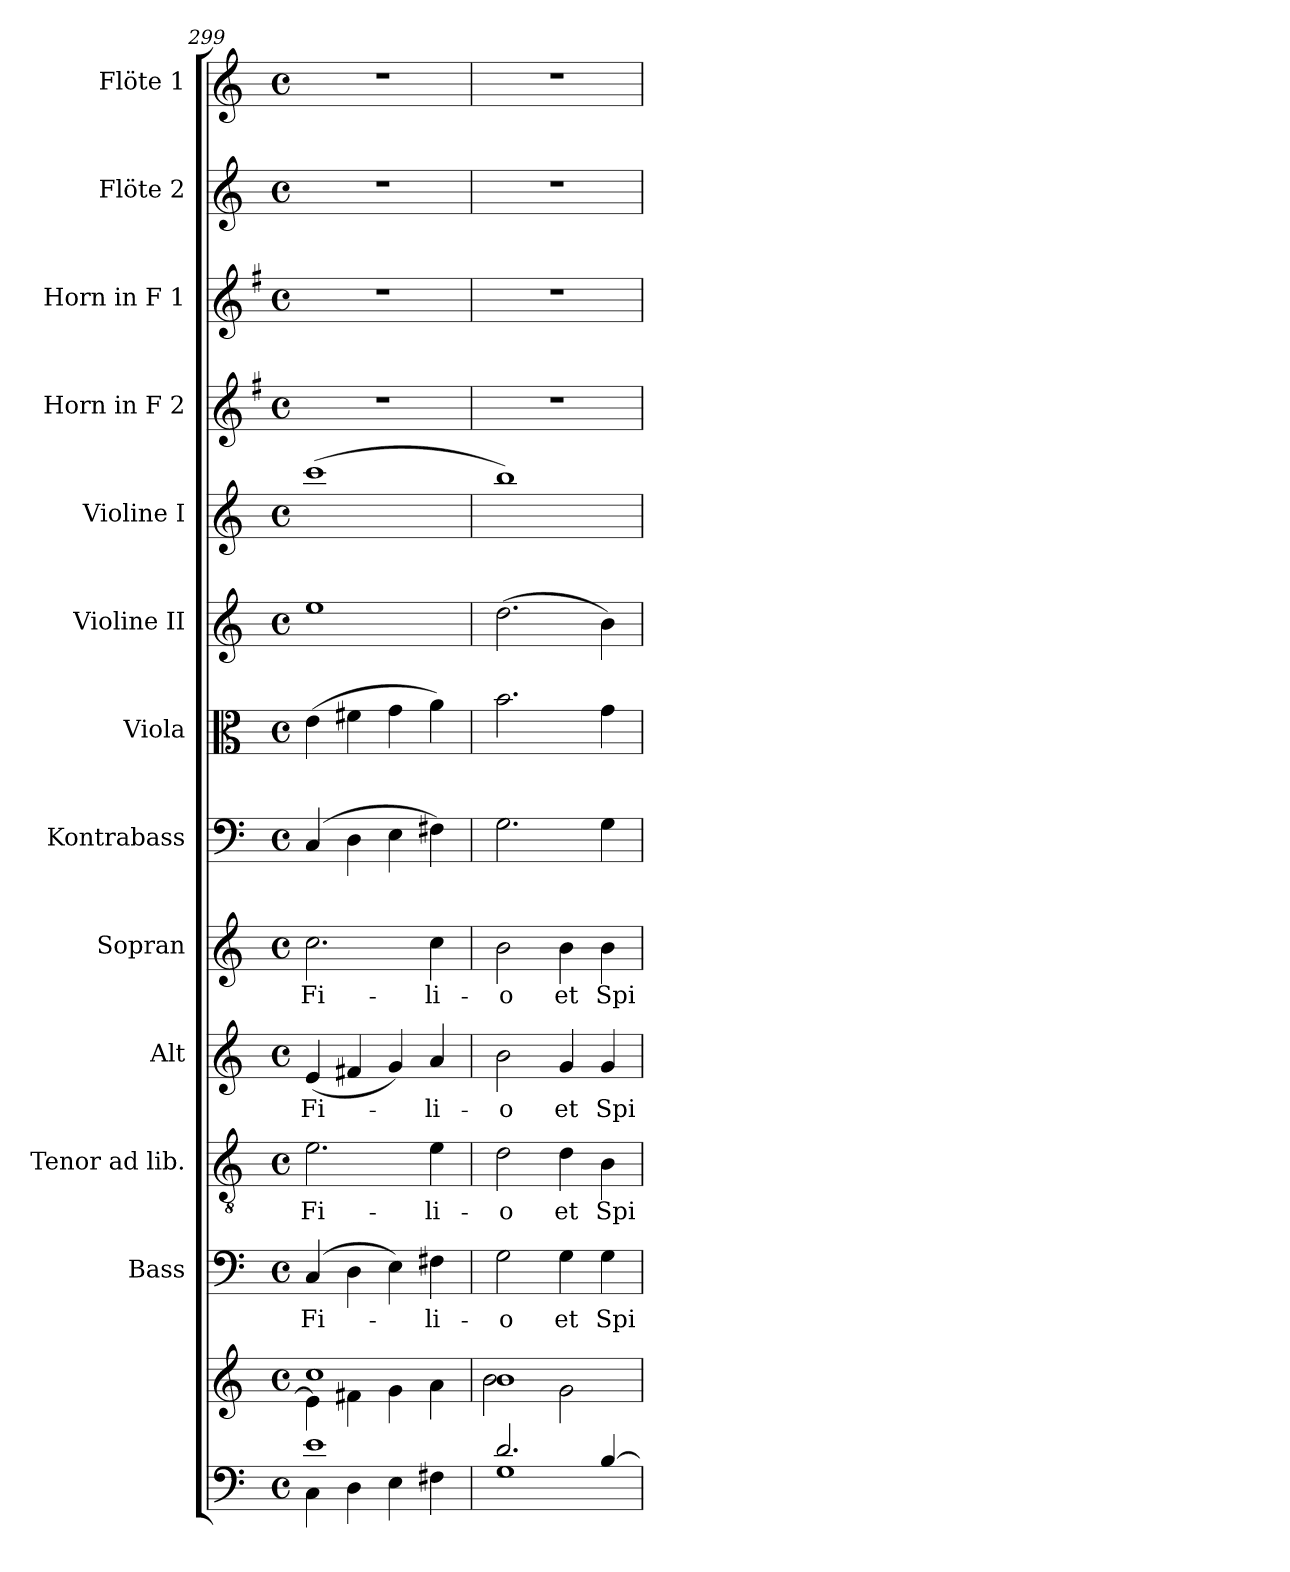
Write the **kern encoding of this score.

**kern	**kern	**kern	**text	**kern	**text	**kern	**text	**kern	**text	**kern	**kern	**kern	**kern	**kern	**kern	**kern	**kern
*part13	*part13	*part12	*part12	*part11	*part11	*part10	*part10	*part9	*part9	*part8	*part7	*part6	*part5	*part4	*part3	*part2	*part1
*staff14	*staff13	*staff12	*staff12	*staff11	*staff11	*staff10	*staff10	*staff9	*staff9	*staff8	*staff7	*staff6	*staff5	*staff4	*staff3	*staff2	*staff1
*	*	*I"Bass	*	*I"Tenor ad lib.	*	*I"Alt	*	*I"Sopran	*	*I"Kontrabass	*I"Viola	*I"Violine II	*I"Violine I	*I"Horn in F 2	*I"Horn in F 1	*I"Flöte 2	*I"Flöte 1
*	*	*I'B.	*	*I'T.	*	*I'A.	*	*I'S.	*	*I'Kb.	*I'Vla.	*I'Vl. II	*I'Vl. I	*	*	*I'Fl. 2	*I'Fl. 1
*clefF4	*clefG2	*clefF4	*	*clefGv2	*	*clefG2	*	*clefG2	*	*clefF4	*clefC3	*clefG2	*clefG2	*clefG2	*clefG2	*clefG2	*clefG2
*	*	*	*	*	*	*	*	*	*	*ITrd7c12	*	*	*	*ITrd4c7	*ITrd4c7	*	*
*k[]	*k[]	*k[]	*	*k[]	*	*k[]	*	*k[]	*	*k[]	*k[]	*k[]	*k[]	*k[]	*k[]	*k[]	*k[]
*C:	*C:	*C:	*	*C:	*	*C:	*	*C:	*	*C:	*C:	*C:	*C:	*C:	*C:	*C:	*C:
*M4/4	*M4/4	*M4/4	*	*M4/4	*	*M4/4	*	*M4/4	*	*M4/4	*M4/4	*M4/4	*M4/4	*M4/4	*M4/4	*M4/4	*M4/4
*met(c)	*met(c)	*met(c)	*	*met(c)	*	*met(c)	*	*met(c)	*	*met(c)	*met(c)	*met(c)	*met(c)	*met(c)	*met(c)	*met(c)	*met(c)
=299	=299	=299	=299	=299	=299	=299	=299	=299	=299	=299	=299	=299	=299	=299	=299	=299	=299
*^	*^	*	*	*	*	*	*	*	*	*	*	*	*	*	*	*	*
!	!	!	!	!	!LO:LY:b	!	!LO:LY:b	!	!LO:LY:b	!	!LO:LY:b	!	!	!	!	!	!	!	!
1e	4C\	1cc	4e\]	(4C/	Fi-	2.e\	Fi-	(<4e/	Fi-	2.cc\	Fi-	(4CC/	(>4e\	1ee	(>1ccc	1r	1r	1r	1r
.	4D\	.	4f#X\	4D\	.	.	.	4f#X/	.	.	.	4DD\	4f#X\	.	.	.	.	.	.
.	4E\	.	4g\	4E\)	.	.	.	4g/)	.	.	.	4EE\	4g\	.	.	.	.	.	.
!	!	!	!	!	!LO:LY:b	!	!LO:LY:b	!	!LO:LY:b	!	!LO:LY:b	!	!	!	!	!	!	!	!
.	4F#X\	.	4a\	4F#X\	-li-	4e\	-li-	4a/	-li-	4cc\	-li-	4FF#X\)	4a\)	.	.	.	.	.	.
!!LO:PB:g=z
=300	=300	=300	=300	=300	=300	=300	=300	=300	=300	=300	=300	=300	=300	=300	=300	=300	=300	=300	=300
!	!	!	!	!	!LO:LY:b	!	!LO:LY:b	!	!LO:LY:b	!	!LO:LY:b	!	!	!	!	!	!	!	!
2.d/	1G	1b	2b\	2G\	-o	2d\	-o	2b\	-o	2b\	-o	2.GG\	2.b\	(>2.dd\	1bb)	1r	1r	1r	1r
!	!	!	!	!	!LO:LY:b	!	!LO:LY:b	!	!LO:LY:b	!	!LO:LY:b	!	!	!	!	!	!	!	!
.	.	.	2g\	4G\	et	4d\	et	4g/	et	4b\	et	.	.	.	.	.	.	.	.
!	!	!	!	!	!LO:LY:b	!	!LO:LY:b	!	!LO:LY:b	!	!LO:LY:b	!	!	!	!	!	!	!	!
[>4B/	.	.	.	4G\	Spi-	4B\	Spi-	4g/	Spi-	4b\	Spi-	4GG\	4g\	4b\)	.	.	.	.	.
*v	*v	*	*	*	*	*	*	*	*	*	*	*	*	*	*	*	*	*	*
*	*v	*v	*	*	*	*	*	*	*	*	*	*	*	*	*	*	*	*
=	=	=	=	=	=	=	=	=	=	=	=	=	=	=	=	=	=
*-	*-	*-	*-	*-	*-	*-	*-	*-	*-	*-	*-	*-	*-	*-	*-	*-	*-
